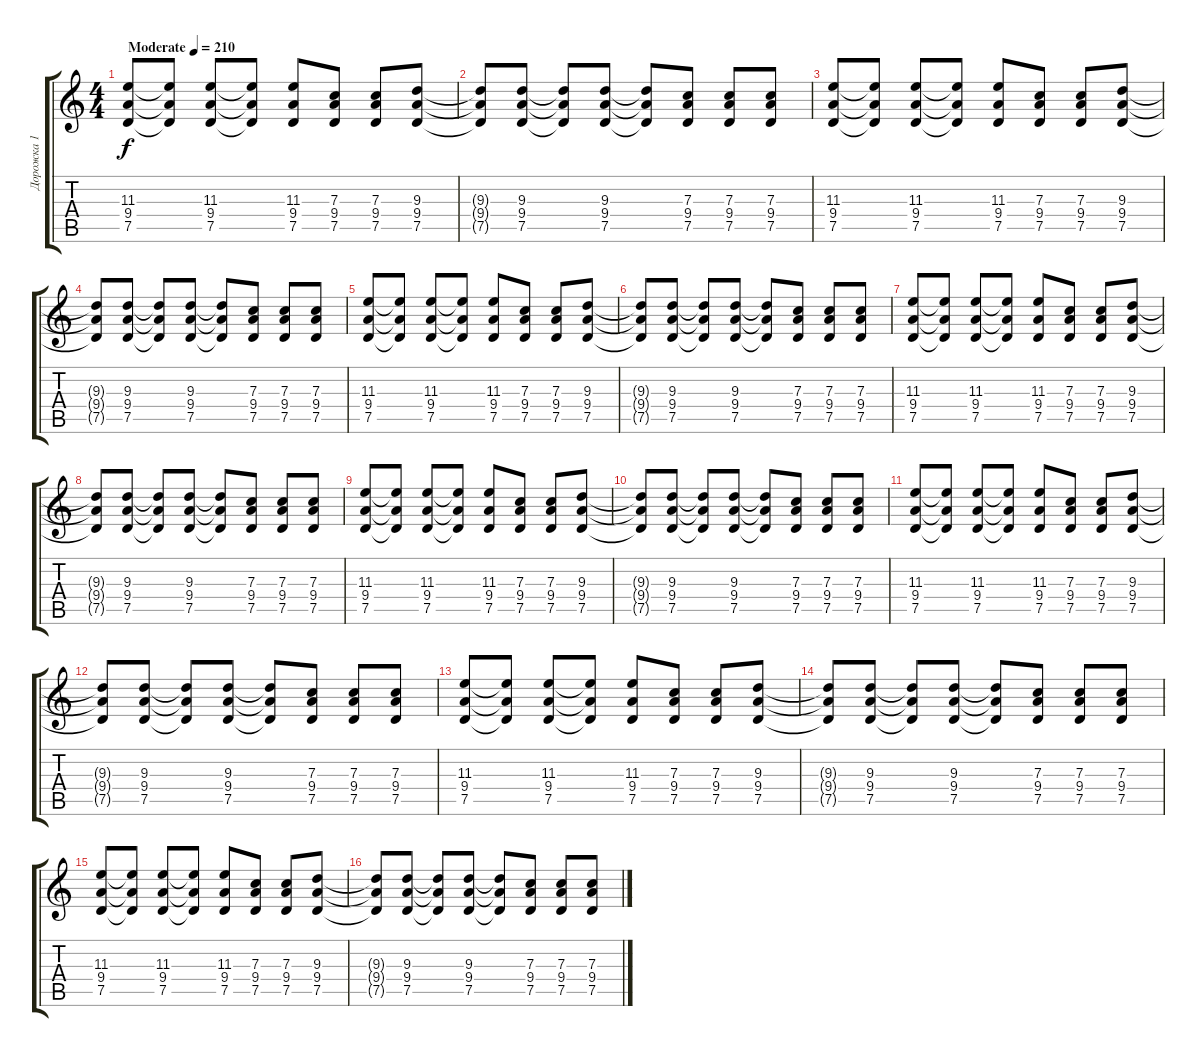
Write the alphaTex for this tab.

\track ("Дорожка 1" "Дорожка 1") {instrument overdrivenguitar}
\staff {score tabs}
\tuning (D4 A3 F3 C3 G2 C2) {hide}
\ts (4 4)
\tempo (210 "Moderate")
\clef g2
\ks c
(11.3 9.4 7.5).8{dy f instrument overdrivenguitar} (11.3{t} 9.4{t} 7.5{t}).8 (11.3 9.4 7.5).8 (11.3{t} 9.4{t} 7.5{t}).8 (11.3 9.4 7.5).8 (7.3 9.4 7.5).8 (7.3 9.4 7.5).8 (9.3 9.4 7.5).8 |
(9.3{t} 9.4{t} 7.5{t}).8 (9.3 9.4 7.5).8 (9.3{t} 9.4{t} 7.5{t}).8 (9.3 9.4 7.5).8 (9.3{t} 9.4{t} 7.5{t}).8 (7.3 9.4 7.5).8 (7.3 9.4 7.5).8 (7.3 9.4 7.5).8 |
(11.3 9.4 7.5).8 (11.3{t} 9.4{t} 7.5{t}).8 (11.3 9.4 7.5).8 (11.3{t} 9.4{t} 7.5{t}).8 (11.3 9.4 7.5).8 (7.3 9.4 7.5).8 (7.3 9.4 7.5).8 (9.3 9.4 7.5).8 |
(9.3{t} 9.4{t} 7.5{t}).8 (9.3 9.4 7.5).8 (9.3{t} 9.4{t} 7.5{t}).8 (9.3 9.4 7.5).8 (9.3{t} 9.4{t} 7.5{t}).8 (7.3 9.4 7.5).8 (7.3 9.4 7.5).8 (7.3 9.4 7.5).8 |
(11.3 9.4 7.5).8 (11.3{t} 9.4{t} 7.5{t}).8 (11.3 9.4 7.5).8 (11.3{t} 9.4{t} 7.5{t}).8 (11.3 9.4 7.5).8 (7.3 9.4 7.5).8 (7.3 9.4 7.5).8 (9.3 9.4 7.5).8 |
(9.3{t} 9.4{t} 7.5{t}).8 (9.3 9.4 7.5).8 (9.3{t} 9.4{t} 7.5{t}).8 (9.3 9.4 7.5).8 (9.3{t} 9.4{t} 7.5{t}).8 (7.3 9.4 7.5).8 (7.3 9.4 7.5).8 (7.3 9.4 7.5).8 |
(11.3 9.4 7.5).8 (11.3{t} 9.4{t} 7.5{t}).8 (11.3 9.4 7.5).8 (11.3{t} 9.4{t} 7.5{t}).8 (11.3 9.4 7.5).8 (7.3 9.4 7.5).8 (7.3 9.4 7.5).8 (9.3 9.4 7.5).8 |
(9.3{t} 9.4{t} 7.5{t}).8 (9.3 9.4 7.5).8 (9.3{t} 9.4{t} 7.5{t}).8 (9.3 9.4 7.5).8 (9.3{t} 9.4{t} 7.5{t}).8 (7.3 9.4 7.5).8 (7.3 9.4 7.5).8 (7.3 9.4 7.5).8 |
(11.3 9.4 7.5).8{volume 13} (11.3{t} 9.4{t} 7.5{t}).8 (11.3 9.4 7.5).8 (11.3{t} 9.4{t} 7.5{t}).8 (11.3 9.4 7.5).8 (7.3 9.4 7.5).8 (7.3 9.4 7.5).8 (9.3 9.4 7.5).8 |
(9.3{t} 9.4{t} 7.5{t}).8 (9.3 9.4 7.5).8 (9.3{t} 9.4{t} 7.5{t}).8 (9.3 9.4 7.5).8 (9.3{t} 9.4{t} 7.5{t}).8 (7.3 9.4 7.5).8 (7.3 9.4 7.5).8 (7.3 9.4 7.5).8 |
(11.3 9.4 7.5).8 (11.3{t} 9.4{t} 7.5{t}).8 (11.3 9.4 7.5).8 (11.3{t} 9.4{t} 7.5{t}).8 (11.3 9.4 7.5).8 (7.3 9.4 7.5).8 (7.3 9.4 7.5).8 (9.3 9.4 7.5).8 |
(9.3{t} 9.4{t} 7.5{t}).8 (9.3 9.4 7.5).8 (9.3{t} 9.4{t} 7.5{t}).8 (9.3 9.4 7.5).8 (9.3{t} 9.4{t} 7.5{t}).8 (7.3 9.4 7.5).8 (7.3 9.4 7.5).8 (7.3 9.4 7.5).8 |
(11.3 9.4 7.5).8 (11.3{t} 9.4{t} 7.5{t}).8 (11.3 9.4 7.5).8 (11.3{t} 9.4{t} 7.5{t}).8 (11.3 9.4 7.5).8 (7.3 9.4 7.5).8 (7.3 9.4 7.5).8 (9.3 9.4 7.5).8 |
(9.3{t} 9.4{t} 7.5{t}).8 (9.3 9.4 7.5).8 (9.3{t} 9.4{t} 7.5{t}).8 (9.3 9.4 7.5).8 (9.3{t} 9.4{t} 7.5{t}).8 (7.3 9.4 7.5).8 (7.3 9.4 7.5).8 (7.3 9.4 7.5).8 |
(11.3 9.4 7.5).8 (11.3{t} 9.4{t} 7.5{t}).8 (11.3 9.4 7.5).8 (11.3{t} 9.4{t} 7.5{t}).8 (11.3 9.4 7.5).8 (7.3 9.4 7.5).8 (7.3 9.4 7.5).8 (9.3 9.4 7.5).8 |
(9.3{t} 9.4{t} 7.5{t}).8 (9.3 9.4 7.5).8 (9.3{t} 9.4{t} 7.5{t}).8 (9.3 9.4 7.5).8 (9.3{t} 9.4{t} 7.5{t}).8 (7.3 9.4 7.5).8 (7.3 9.4 7.5).8 (7.3 9.4 7.5).8
